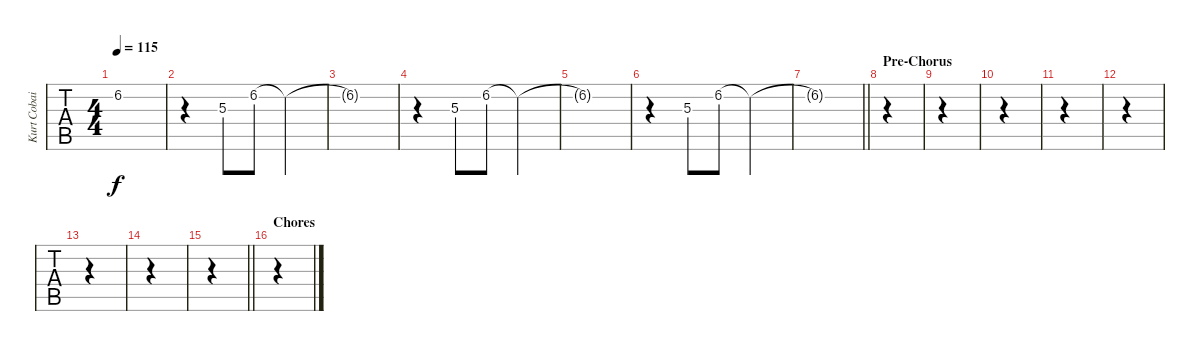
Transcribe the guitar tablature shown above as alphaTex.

\track ("Kurt Cobain" "Kurt Cobai") {instrument electricguitarclean}
\staff {tabs}
\tuning (E4 B3 G3 D3 A2 E2) {hide}
\ts (4 4)
\tempo 115
\clef g2
\ks c
6.2{t}.1{dy f} |
r.4 5.3.8 6.2.8 6.2{t}.2 |
6.2{t}.1 |
r.4 5.3.8 6.2.8 6.2{t}.2 |
6.2{t}.1 |
r.4 5.3.8 6.2.8 6.2{t}.2 |
\barLineRight lightlight
6.2{t}.1 |
\section ("" "Pre-Chorus")
|
|
|
|
|
|
|
\barLineRight lightlight
|
\section ("" "Chores")
